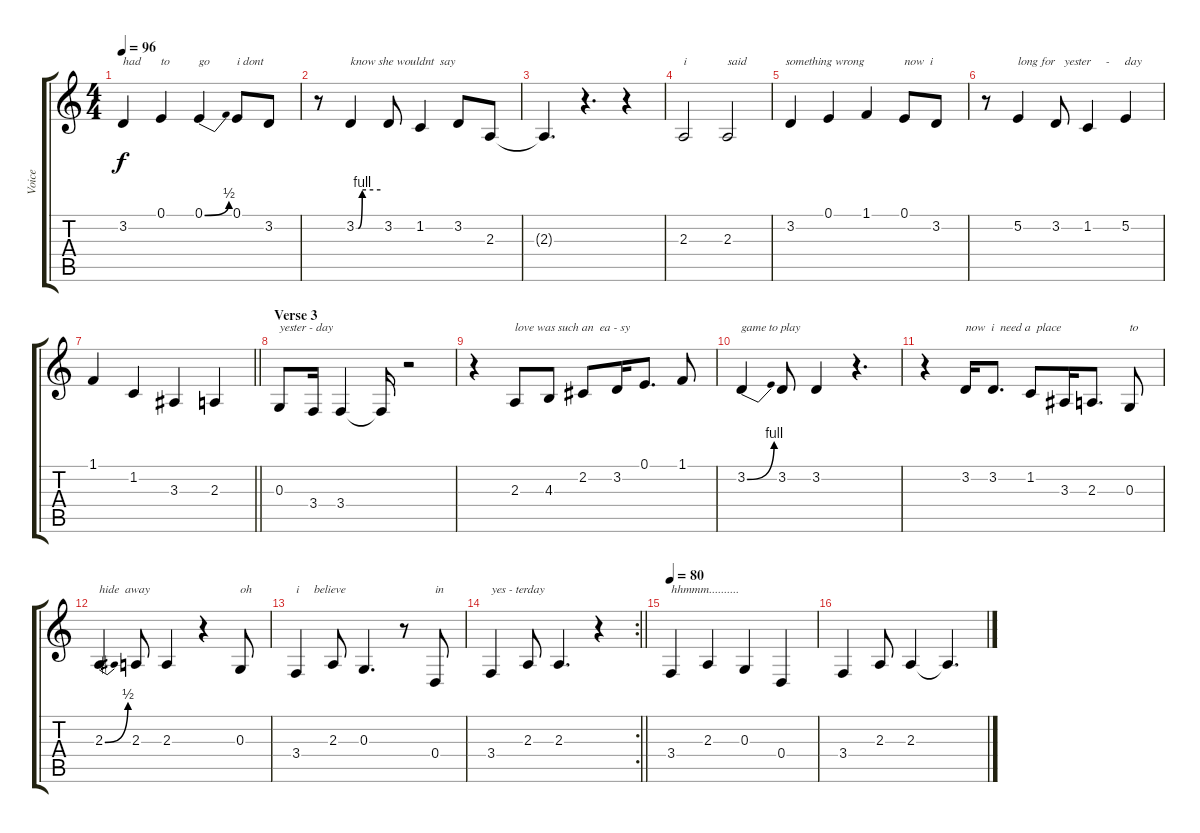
\track ("Voice" "Voice") {instrument sopranosax}
\staff {score tabs}
\tuning (E4 B3 G3 D3 A2 E2) {hide}
\ts (4 4)
\tempo 96
\clef g2
\ks c
3.2.4{txt "had" dy f} 0.1.4{txt "to"} 0.1{be (bend 0 0 60 2)}.4{txt "go"} 0.1.8{txt "i dont"} 3.2.8 |
r.8 3.2{be (custom 0 0 5 0 15 4 60 4)}.4{txt "know she wouldnt  say"} 3.2.8 1.2.4 3.2.8 2.3.8 |
2.3{t}.4{d} r.4{d} r.4 |
2.3.2{txt "i"} 2.3.2{txt "said             something wrong"} |
3.2.4 0.1.4 1.1.4 0.1.8{txt "now  i"} 3.2.8 |
r.8 5.2.4{txt "long for   yester     -     day"} 3.2.8 1.2.4 5.2.4 |
\barLineRight lightlight
1.1.4 1.2.4 3.3.4 2.3.4 |
\section ("" "Verse 3")
0.3.8{txt "yester - day"} 3.4.16 3.4.4 3.4{t}.16 r.2 |
r.4 2.3.8{txt "love was such an  ea - sy"} 4.3.8 2.2.8 3.2.16 0.1.8{d} 1.1.8 |
3.2{be (bend 0 0 60 4)}.4{txt "game to play"} 3.2.8 3.2.4 r.4{d} |
r.4 3.2.16{txt "now  i  need a  place"} 3.2.8{d} 1.2.8 3.3.16 2.3.8{d} 0.3.8{txt "to"} |
2.3{be (bend 0 0 60 2)}.4{txt "hide  away"} 2.3.8 2.3.4 r.4 0.3.8{txt "oh"} |
3.4.4{txt "i     believe"} 2.3.8 0.3.4{d} r.8 0.4.8{txt "in"} |
\rc 2
\barLineRight lightlight
3.4.4{txt "yes - terday"} 2.3.8 2.3.4{d} r.4 |
\tempo 80
3.4.4{txt "hhmmm.........."} 2.3.4 0.3.4 0.4.4 |
3.4.4 2.3.8 2.3.4 2.3{t}.4{d}
